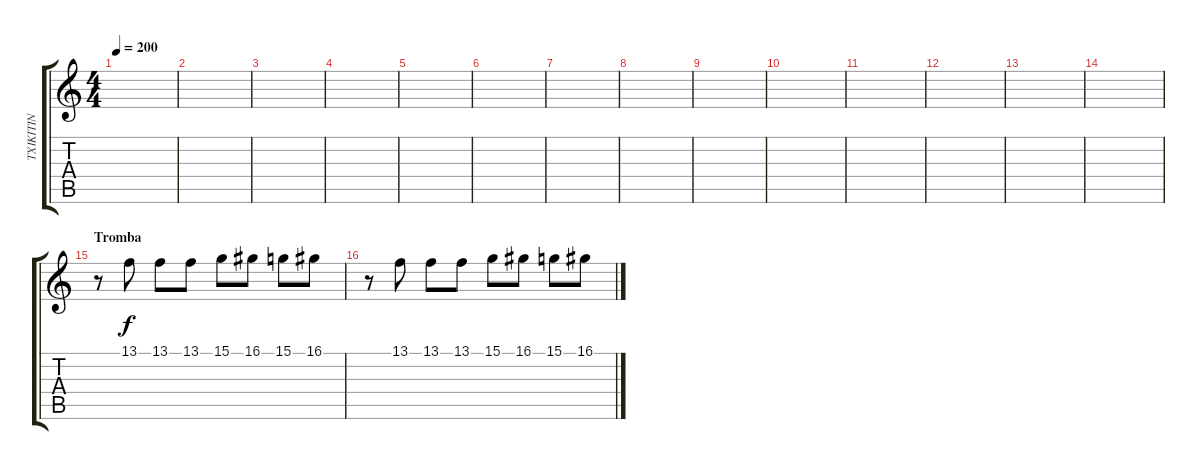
\track ("TXIKITIN" "TXIKITIN") {instrument trumpet}
\staff {score tabs}
\tuning (E4 B3 G3 D3 A2 E2) {hide}
\ts (4 4)
\tempo 200
\clef g2
\ks c
|
|
|
|
|
|
|
|
|
|
|
|
|
|
\section ("" "Tromba")
r.8 13.1.8 13.1.8 13.1.8 15.1.8 16.1.8 15.1.8 16.1.8 |
r.8 13.1.8 13.1.8 13.1.8 15.1.8 16.1.8 15.1.8 16.1.8
